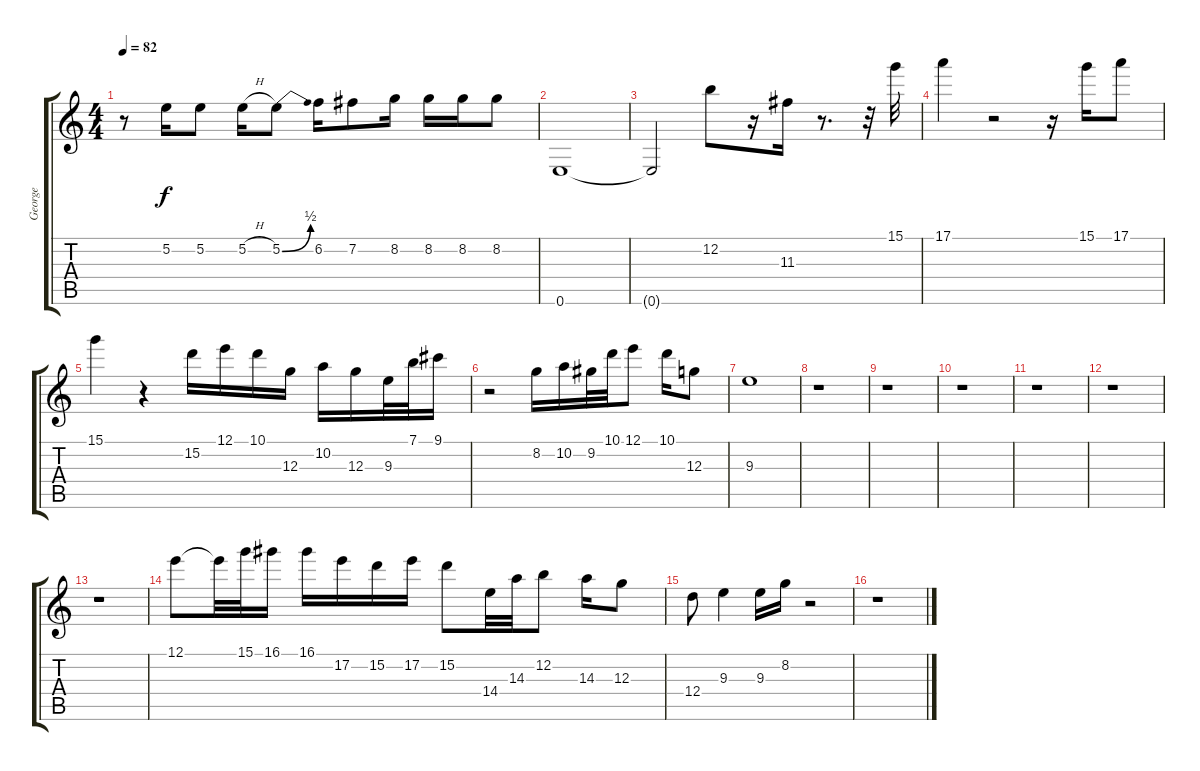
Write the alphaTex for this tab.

\track ("George" "George") {instrument overdrivenguitar}
\staff {score tabs}
\tuning (E4 B3 G3 D3 A2 E2) {hide}
\ts (4 4)
\tempo 82
\clef g2
\ks c
r.8{dy f} 5.2.16 5.2.8 5.2{h}.16 5.2{be (bend 0 0 60 2)}.8 6.2.16 7.2.8 8.2.16 8.2.16 8.2.16 8.2.8 |
0.6.1 |
0.6{t}.2 12.2.8 r.16 11.3.16 r.8{d} r.32 15.1.32 |
17.1.4 r.2 r.16 15.1.16 17.1.8 |
15.1.4 r.4 15.2.16 12.1.16 10.1.16 12.3.16 10.2.16 12.3.16 9.3.32 7.1.32 9.1.16 |
r.2 8.2.16 10.2.16 9.2.32 10.1.32 12.1.8 10.1.16 12.3.8 |
9.3.1 |
r.1 |
r.1 |
r.1 |
r.1 |
r.1 |
r.1 |
12.1.8 12.1{t}.32 15.1.32 16.1.16 16.1.16 17.2.16 15.2.16 17.2.16 15.2.8 14.4.32 14.3.32 12.2.8 14.3.16 12.3.8 |
12.4.8 9.3.4 9.3.16 8.2.16 r.2 |
r.1
